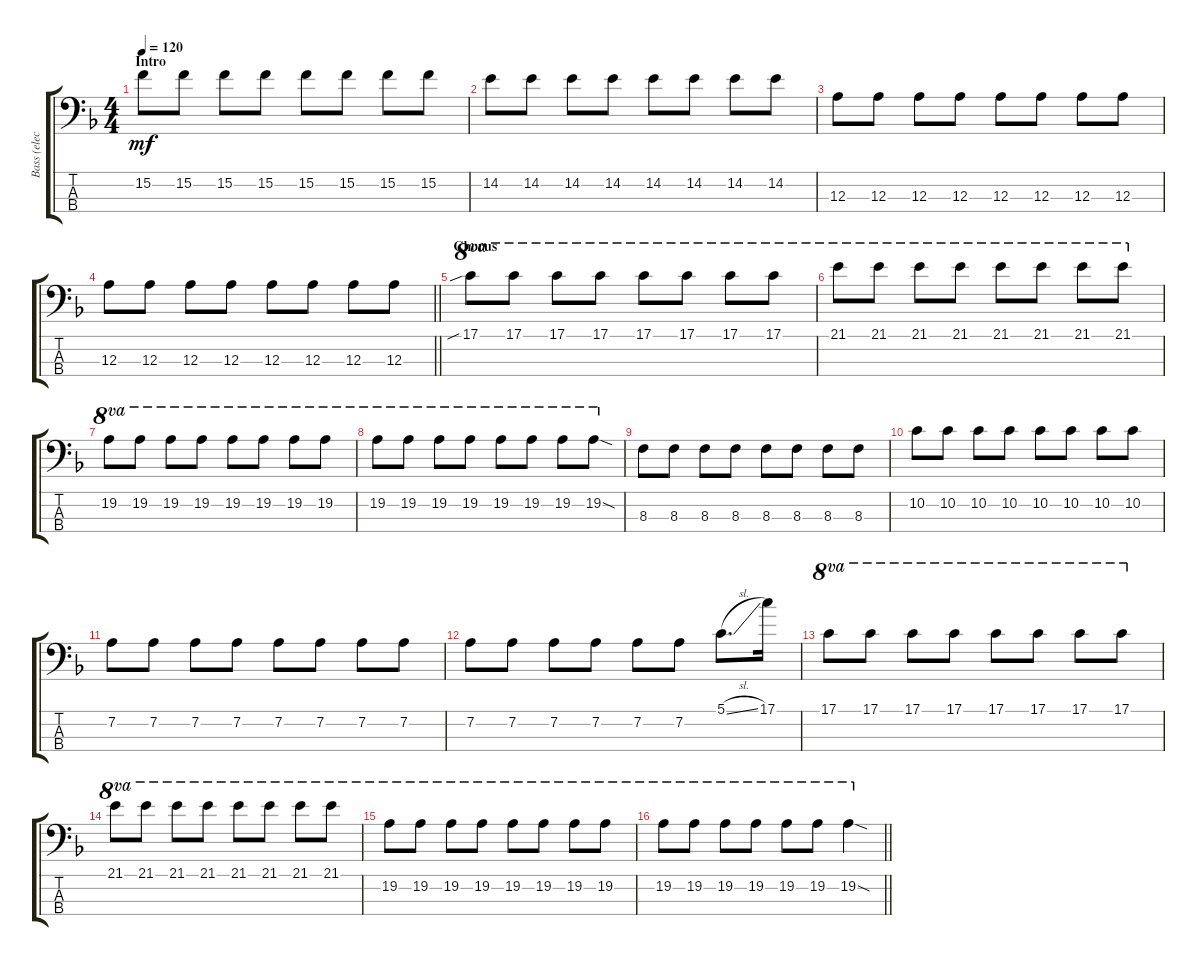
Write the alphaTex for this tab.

\track ("Bass (elec.)" "Bass (elec") {instrument electricbassfinger}
\staff {score tabs}
\tuning (G2 D2 A1 D1) {hide}
\ts (4 4)
\section ("" "Intro")
\tempo 120
\clef f4
\ks f
15.2.8{dy mf instrument electricbassfinger} 15.2.8 15.2.8 15.2.8 15.2.8 15.2.8 15.2.8 15.2.8 |
14.2.8 14.2.8 14.2.8 14.2.8 14.2.8 14.2.8 14.2.8 14.2.8 |
12.3.8 12.3.8 12.3.8 12.3.8 12.3.8 12.3.8 12.3.8 12.3.8 |
\barLineRight lightlight
12.3.8 12.3.8 12.3.8 12.3.8 12.3.8 12.3.8 12.3.8 12.3.8 |
\section ("" "Chorus")
17.1{sib}.8{ot 8va} 17.1.8{ot 8va} 17.1.8{ot 8va} 17.1.8{ot 8va} 17.1.8{ot 8va} 17.1.8{ot 8va} 17.1.8{ot 8va} 17.1.8{ot 8va} |
21.1.8{ot 8va} 21.1.8{ot 8va} 21.1.8{ot 8va} 21.1.8{ot 8va} 21.1.8{ot 8va} 21.1.8{ot 8va} 21.1.8{ot 8va} 21.1.8{ot 8va} |
19.2.8{ot 8va} 19.2.8{ot 8va} 19.2.8{ot 8va} 19.2.8{ot 8va} 19.2.8{ot 8va} 19.2.8{ot 8va} 19.2.8{ot 8va} 19.2.8{ot 8va} |
19.2.8{ot 8va} 19.2.8{ot 8va} 19.2.8{ot 8va} 19.2.8{ot 8va} 19.2.8{ot 8va} 19.2.8{ot 8va} 19.2.8{ot 8va} 19.2{sod}.8{ot 8va} |
8.3.8 8.3.8 8.3.8 8.3.8 8.3.8 8.3.8 8.3.8 8.3.8 |
10.2.8 10.2.8 10.2.8 10.2.8 10.2.8 10.2.8 10.2.8 10.2.8 |
7.2.8 7.2.8 7.2.8 7.2.8 7.2.8 7.2.8 7.2.8 7.2.8 |
7.2.8 7.2.8 7.2.8 7.2.8 7.2.8 7.2.8 5.1{sl}.8{d} 17.1.16 |
17.1.8{ot 8va} 17.1.8{ot 8va} 17.1.8{ot 8va} 17.1.8{ot 8va} 17.1.8{ot 8va} 17.1.8{ot 8va} 17.1.8{ot 8va} 17.1.8{ot 8va} |
21.1.8{ot 8va} 21.1.8{ot 8va} 21.1.8{ot 8va} 21.1.8{ot 8va} 21.1.8{ot 8va} 21.1.8{ot 8va} 21.1.8{ot 8va} 21.1.8{ot 8va} |
19.2.8{ot 8va} 19.2.8{ot 8va} 19.2.8{ot 8va} 19.2.8{ot 8va} 19.2.8{ot 8va} 19.2.8{ot 8va} 19.2.8{ot 8va} 19.2.8{ot 8va} |
\barLineRight lightlight
19.2.8{ot 8va} 19.2.8{ot 8va} 19.2.8{ot 8va} 19.2.8{ot 8va} 19.2.8{ot 8va} 19.2.8{ot 8va} 19.2{sod}.4{ot 8va}
